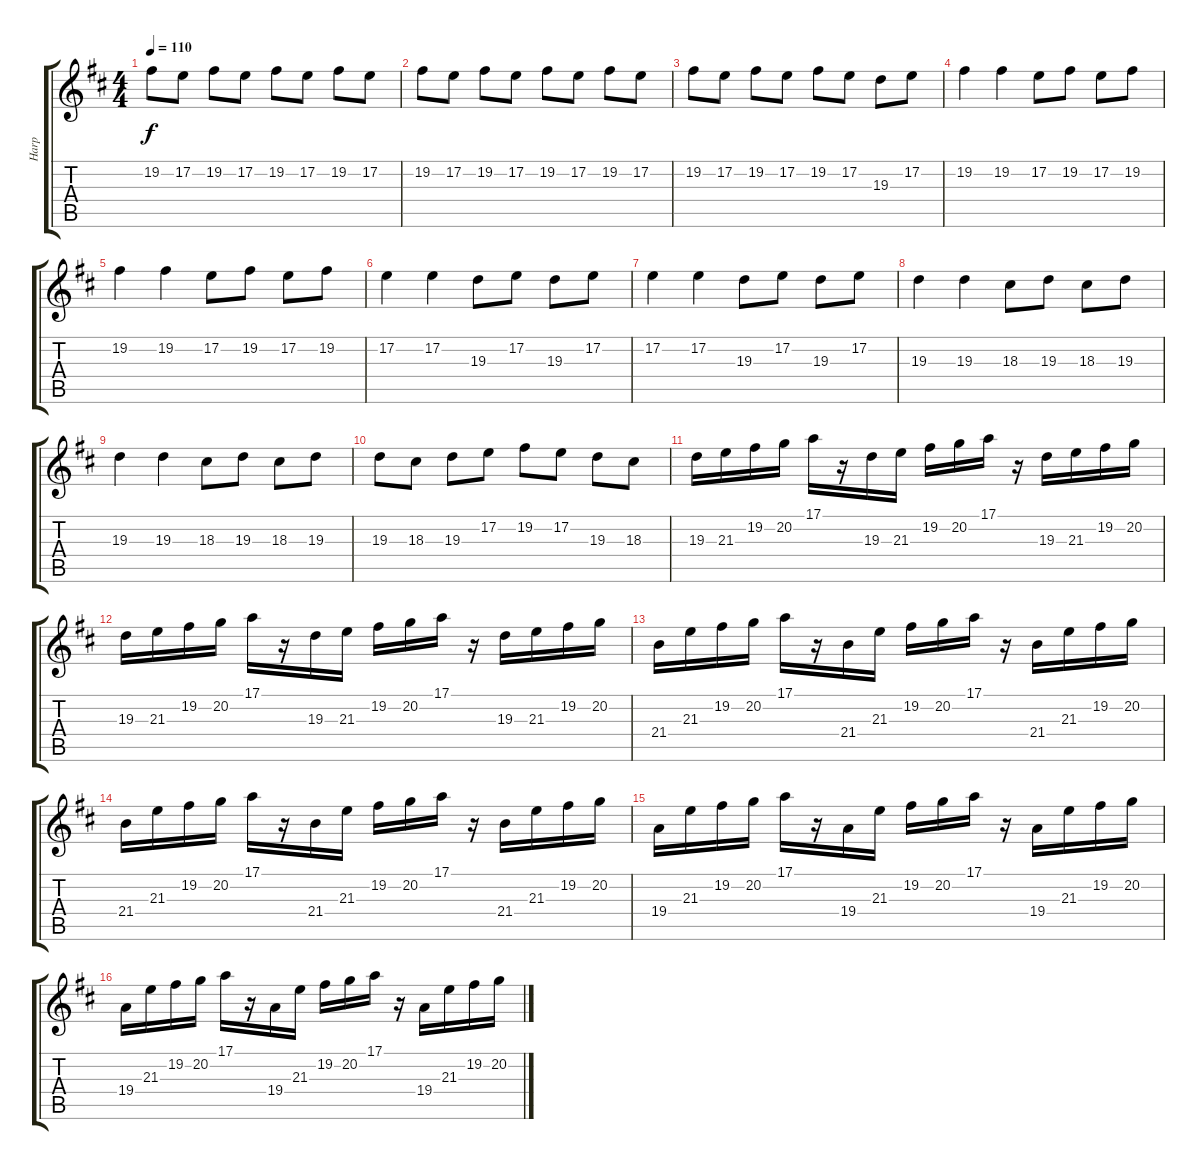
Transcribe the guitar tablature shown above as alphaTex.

\track ("Harp" "Harp") {instrument orchestralharp}
\staff {score tabs}
\tuning (E4 B3 G3 D3 A2 E2) {hide}
\ts (4 4)
\tempo 110
\clef g2
\ks d
19.2.8{dy f} 17.2.8 19.2.8 17.2.8 19.2.8 17.2.8 19.2.8 17.2.8 |
19.2.8 17.2.8 19.2.8 17.2.8 19.2.8 17.2.8 19.2.8 17.2.8 |
19.2.8 17.2.8 19.2.8 17.2.8 19.2.8 17.2.8 19.3.8 17.2.8 |
19.2.4 19.2.4 17.2.8 19.2.8 17.2.8 19.2.8 |
19.2.4 19.2.4 17.2.8 19.2.8 17.2.8 19.2.8 |
17.2.4 17.2.4 19.3.8 17.2.8 19.3.8 17.2.8 |
17.2.4 17.2.4 19.3.8 17.2.8 19.3.8 17.2.8 |
19.3.4 19.3.4 18.3.8 19.3.8 18.3.8 19.3.8 |
19.3.4 19.3.4 18.3.8 19.3.8 18.3.8 19.3.8 |
19.3.8 18.3.8 19.3.8 17.2.8 19.2.8 17.2.8 19.3.8 18.3.8 |
19.3.16 21.3.16 19.2.16 20.2.16 17.1.16 r.16 19.3.16 21.3.16 19.2.16 20.2.16 17.1.16 r.16 19.3.16 21.3.16 19.2.16 20.2.16 |
19.3.16 21.3.16 19.2.16 20.2.16 17.1.16 r.16 19.3.16 21.3.16 19.2.16 20.2.16 17.1.16 r.16 19.3.16 21.3.16 19.2.16 20.2.16 |
21.4.16 21.3.16 19.2.16 20.2.16 17.1.16 r.16 21.4.16 21.3.16 19.2.16 20.2.16 17.1.16 r.16 21.4.16 21.3.16 19.2.16 20.2.16 |
21.4.16 21.3.16 19.2.16 20.2.16 17.1.16 r.16 21.4.16 21.3.16 19.2.16 20.2.16 17.1.16 r.16 21.4.16 21.3.16 19.2.16 20.2.16 |
19.4.16 21.3.16 19.2.16 20.2.16 17.1.16 r.16 19.4.16 21.3.16 19.2.16 20.2.16 17.1.16 r.16 19.4.16 21.3.16 19.2.16 20.2.16 |
19.4.16 21.3.16 19.2.16 20.2.16 17.1.16 r.16 19.4.16 21.3.16 19.2.16 20.2.16 17.1.16 r.16 19.4.16 21.3.16 19.2.16 20.2.16
